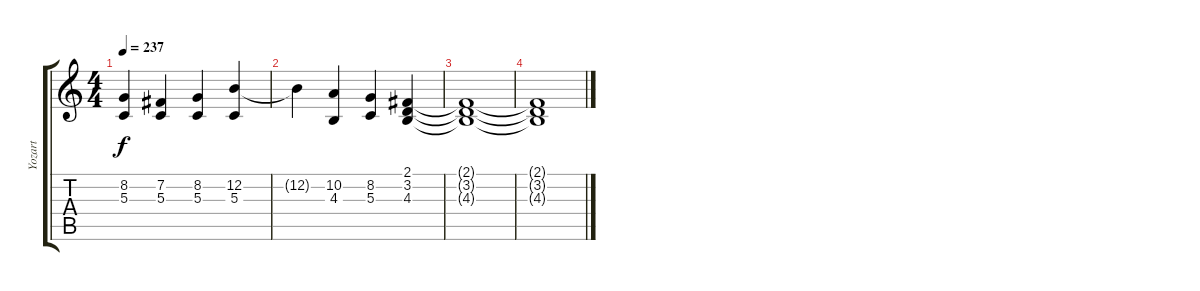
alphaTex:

\track ("Yozart" "Yozart") {instrument acousticgrandpiano}
\staff {score tabs}
\tuning (E4 B3 G3 D3 A2 E2) {hide}
\ts (4 4)
\tempo 237
\clef g2
\ks c
(8.2 5.3).4{dy f} (7.2 5.3).4 (8.2 5.3).4 (12.2 5.3).4 |
12.2{t}.4 (10.2 4.3).4 (8.2 5.3).4 (2.1 3.2 4.3).4 |
(2.1{t} 3.2{t} 4.3{t}).1{volume 0} |
(2.1{t} 3.2{t} 4.3{t}).1
